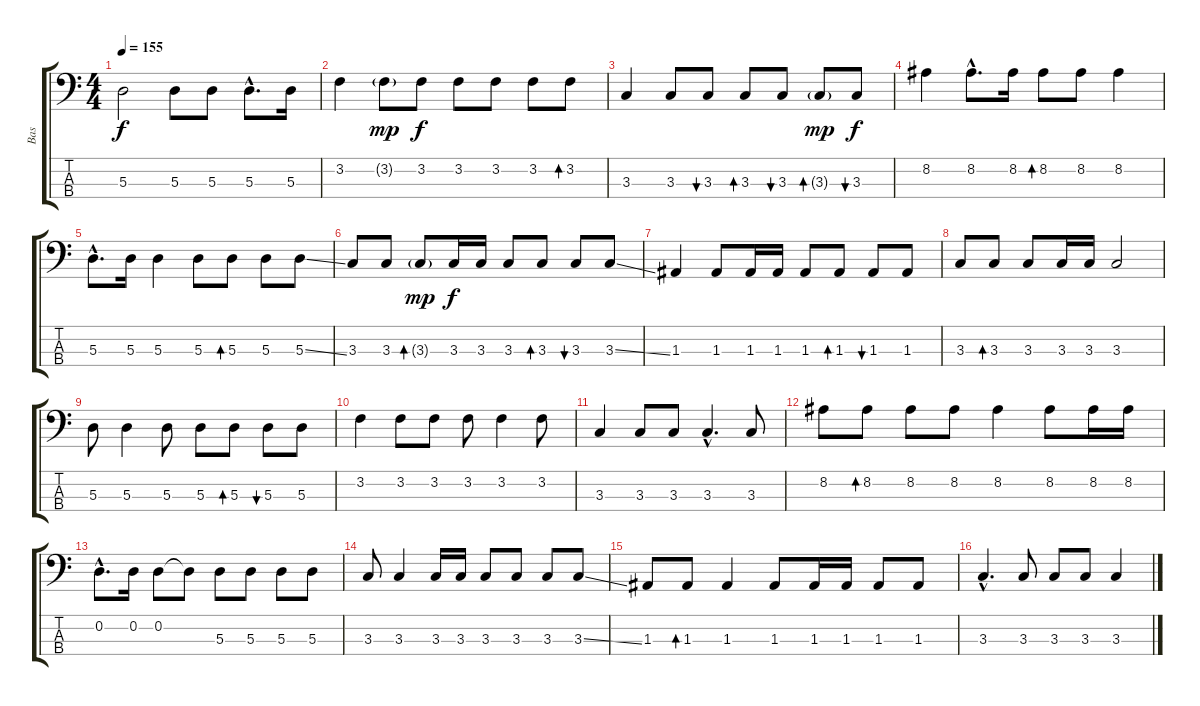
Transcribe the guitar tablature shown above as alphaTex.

\track ("Bas" "Bas") {instrument electricbasspick}
\staff {score tabs}
\tuning (G2 D2 A1 E1) {hide}
\ts (4 4)
\tempo 155
\clef f4
\ks c
5.3.2{dy f} 5.3.8 5.3.8 5.3{hac}.8{d} 5.3.16 |
3.2.4 3.2{g}.8{dy mp} 3.2.8{dy f} 3.2.8 3.2.8 3.2.8 3.2.8{bd 240} |
3.3.4 3.3.8 3.3.8{bu 240} 3.3.8{bd 240} 3.3.8{bu 240} 3.3{g}.8{bd 240 dy mp} 3.3.8{bu 240 dy f} |
8.2.4 8.2{hac}.8{d} 8.2.16 8.2.8{bd 240} 8.2.8 8.2.4 |
5.3{hac}.8{d} 5.3.16 5.3.4 5.3.8 5.3.8{bd 240} 5.3.8 5.3{ss}.8 |
3.3.8 3.3.8 3.3{g}.8{bd 240 dy mp} 3.3.16{dy f} 3.3.16 3.3.8 3.3.8{bd 240} 3.3.8{bu 240} 3.3{ss}.8 |
1.3.4 1.3.8 1.3.16 1.3.16 1.3.8 1.3.8{bd 240} 1.3.8{bu 240} 1.3.8 |
3.3.8 3.3.8{bd 240} 3.3.8 3.3.16 3.3.16 3.3.2 |
5.3.8 5.3.4 5.3.8 5.3.8 5.3.8{bd 240} 5.3.8{bu 240} 5.3.8 |
3.2.4 3.2.8 3.2.8 3.2.8 3.2.4 3.2.8 |
3.3.4 3.3.8 3.3.8 3.3{hac}.4{d} 3.3.8 |
8.2.8 8.2.8{bd 240} 8.2.8 8.2.8 8.2.4 8.2.8 8.2.16 8.2.16 |
0.2{hac}.8{d} 0.2.16 0.2.8 0.2{t}.8 5.3.8 5.3.8 5.3.8 5.3.8 |
3.3.8 3.3.4 3.3.16 3.3.16 3.3.8 3.3.8 3.3.8 3.3{ss}.8 |
1.3.8 1.3.8{bd 240} 1.3.4 1.3.8 1.3.16 1.3.16 1.3.8 1.3.8 |
3.3{hac}.4{d} 3.3.8 3.3.8 3.3.8 3.3.4
